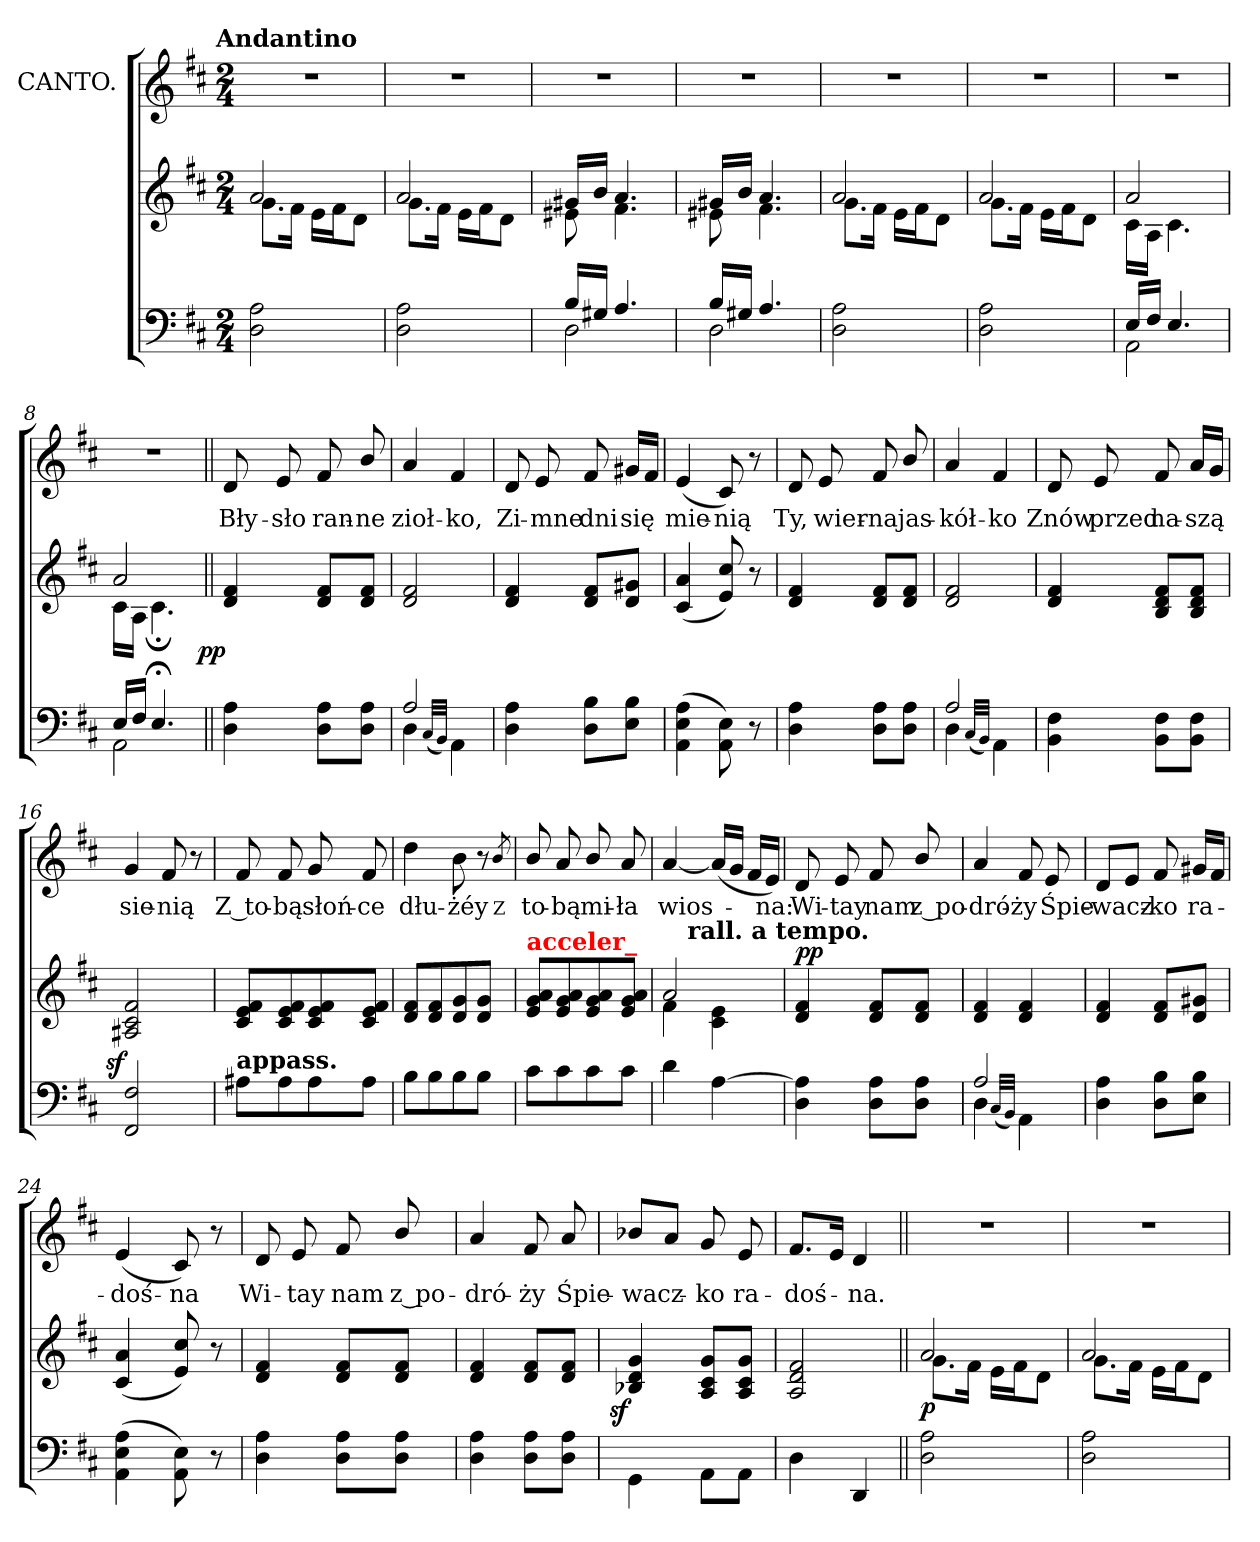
**kern	**kern	**dynam	**kern	**text
*part2	*part2	*part2	*part1	*part1
*staff3	*staff2	*staff2/3	*staff1	*staff1
*	*	*	*I"CANTO.	*
*clefF4	*clefG2	*	*clefG2	*
*k[f#c#]	*k[f#c#]	*	*k[f#c#]	*
*D:	*D:	*	*D:	*
!!LO:TX:omd:t=Andantino
*M2/4	*M2/4	*	*M2/4	*
*MM90	*MM90	*	*MM90	*
=1	=1	=1	=1	=1
*	*^	*	*	*
2A 2D	2a	8.gL	.	2rdd	.
.	.	16f#Jk	.	.	.
.	.	16eLL	.	.	.
.	.	16f#J	.	.	.
.	.	8dJ	.	.	.
=2	=2	=2	=2	=2	=2
2A 2D	2a	8.gL	.	2rdd	.
.	.	16f#Jk	.	.	.
.	.	16eLL	.	.	.
.	.	16f#J	.	.	.
.	.	8dJ	.	.	.
=3	=3	=3	=3	=3	=3
*^	*	*	*	*	*
16BLL	2D	16g#XLL	8e#X	.	2rdd	.
16G#XJJ	.	16bJJ	.	.	.	.
4.A	.	4.a	4.f#	.	.	.
=4	=4	=4	=4	=4	=4	=4
16BLL	2D	16g#XLL	8e#X	.	2rdd	.
16G#XJJ	.	16bJJ	.	.	.	.
4.A	.	4.a	4.f#	.	.	.
*v	*v	*	*	*	*	*
=5	=5	=5	=5	=5	=5
2A 2D	2a	8.gL	.	2rdd	.
.	.	16f#Jk	.	.	.
.	.	16eLL	.	.	.
.	.	16f#J	.	.	.
.	.	8dJ	.	.	.
=6	=6	=6	=6	=6	=6
2A 2D	2a	8.gL	.	2rdd	.
.	.	16f#Jk	.	.	.
.	.	16eLL	.	.	.
.	.	16f#J	.	.	.
.	.	8dJ	.	.	.
=7	=7	=7	=7	=7	=7
*^	*	*	*	*	*
16ELL	2AA	2a	16c#LL	.	2rdd	.
16F#JJ	.	.	16AJJ	.	.	.
4.E	.	.	4.c#	.	.	.
=8	=8	=8	=8	=8	=8	=8
16ELL	2AA	2a	16c#LL	.	2rdd	.
16F#JJ	.	.	16AJJ	.	.	.
4.E;	.	.	4.c#;<	.	.	.
*v	*v	*	*	*	*	*
=9||	=9||	=9||	=9||	=9||	=9||
!	!	!	!LO:DY:rj	!	!
*	*v	*v	*	*	*
4A 4D	4f# 4d	pp	8d	Bły-
.	.	.	8e	-sło
8A 8DL	8f# 8dL	.	8f#	ran-
8A 8DJ	8f# 8dJ	.	8b/	-ne
=10	=10	=10	=10	=10
*^	*	*	*	*
2A	4D	2f# 2d	.	4a	zioł-
.	(32qqC#/LLL	.	.	.	.
.	32qqBB/JJJ)	.	.	.	.
.	4AA	.	.	4f#	-ko,
*v	*v	*	*	*	*
=11	=11	=11	=11	=11
4A 4D	4f# 4d	.	8d	Zi-
.	.	.	8e	-mne
8B 8DL	8f# 8dL	.	8f#	dni
8B 8EJ	8g#X 8dJ	.	16g#XLL	się
.	.	.	16f#JJ	.
=12	=12	=12	=12	=12
(4A 4E 4AA	(4a 4c#	.	(4e	mie-
8E\ 8AA\)	8cc# 8e)	.	8c#)	-nią
8r	8r	.	8r	.
=13	=13	=13	=13	=13
4A 4D	4f# 4d	.	8d	Ty,
.	.	.	8e	wier-
8A 8DL	8f# 8dL	.	8f#	-na
8A 8DJ	8f# 8dJ	.	8b/	jas-
=14	=14	=14	=14	=14
*^	*	*	*	*
2A	4D	2f# 2d	.	4a	-kół-
.	(32qqC#/LLL	.	.	.	.
.	32qqBB/JJJ)	.	.	.	.
.	4AA	.	.	4f#	-ko
*v	*v	*	*	*	*
=15	=15	=15	=15	=15
4F# 4BB	4f# 4d	.	8d	Znów
.	.	.	8e	przed
8F# 8BBL	8f# 8d 8BL	.	8f#	na-
8F# 8BBJ	8f# 8d 8BJ	.	16aLL	-szą
.	.	.	16gJJ	.
=16	=16	=16	=16	=16
!	!	!LO:DY:rj	!	!
2F# 2FF#	2f# 2c# 2A#X	sf	4g	sie-
.	.	.	8f#	nią
.	.	.	8r	.
=17	=17	=17	=17	=17
!LO:TX:a:B:t=appass.	!	!	!	!
8A#XL	8f# 8e 8c#L	.	8f#	Z to-
8A#	8f# 8e 8c#	.	8f#	-bą
8A#	8f# 8e 8c#	.	8g	słoń-
8A#J	8f# 8e 8c#J	.	8f#	-ce
=18	=18	=18	=18	=18
8BL	8f# 8dL	.	4dd	dłu-
8B	8f# 8d	.	.	.
8B	8g 8d	.	8b	żéy
8BJ	8g 8dJ	.	8r	.
.	.	.	8qb	Z
=19	=19	=19	=19	=19
!	!LO:TX:a:B:color=red:t=acceler_	!	!	!
8c#L	8a 8g 8eL	.	8b/	to-
8c#	8a 8g 8e	.	8a	-bą
8c#	8a 8g 8e	.	8b/	mi-
8c#J	8a 8g 8eJ	.	8a	-ła
=20	=20	=20	=20	=20
*	*^	*	*	*
*	*	*^	*	*	*
4d	2a	4f#	8ryy	.	[4a	wios-
!	!	!	!LO:TX:a:B:t=rall. a tempo.	!	!	!
.	.	.	4.ryy	.	.	.
[4A	.	4e 4c#	.	.	(>16aLL]	.
.	.	.	.	.	16gJJ	.
.	.	.	.	.	16f#LL	.
.	.	.	.	.	16eJJ)	-na:
=21	=21	=21	=21	=21	=21	=21
!	!	!	!	!LO:DY:a	!	!
*	*v	*v	*v	*	*	*
4A] 4D	4f# 4d	pp	8d	Wi-
.	.	.	8e	-tay
8A 8DL	8f# 8dL	.	8f#	nam
8A 8DJ	8f# 8dJ	.	8b/	z po-
=22	=22	=22	=22	=22
*^	*	*	*	*
2A	4D	4f# 4d	.	4a	-dró-
.	(32qqC#/LLL	.	.	.	.
.	32qqBB/JJJ)	.	.	.	.
.	4AA	4f# 4d	.	8f#	-ży
.	.	.	.	8e	Śpie-
*v	*v	*	*	*	*
=23	=23	=23	=23	=23
4A 4D	4f# 4d	.	8dL	-wacz-
.	.	.	8eJ	.
8B 8DL	8f# 8dL	.	8f#	-ko
8B 8EJ	8g#X 8dJ	.	16g#XLL	ra-
.	.	.	16f#JJ	.
=24	=24	=24	=24	=24
(4A 4E 4AA	(>4a 4c#	.	(4e	doś-
8E\ 8AA\)	8cc# 8e)	.	8c#)	-na
8r	8r	.	8r	.
=25	=25	=25	=25	=25
4A 4D	4f# 4d	.	8d	Wi-
.	.	.	8e	tay
8A 8DL	8f# 8dL	.	8f#	nam
8A 8DJ	8f# 8dJ	.	8b/	z po-
=26	=26	=26	=26	=26
4A 4D	4f# 4d	.	4a	-dró-
8A 8DL	8f# 8dL	.	8f#	-ży
8A 8DJ	8f# 8dJ	.	8a	Śpie-
=27	=27	=27	=27	=27
!	!	!LO:DY:rj	!	!
4GG\	4g 4d 4B-X	sf	8b-XL	-wacz-
.	.	.	8aJ	.
8AA\L	8g/ 8c#/ 8A/L	.	8g	-ko
8AA\J	8g/ 8c#/ 8A/J	.	8e	ra-
=28	=28	=28	=28	=28
4D\	2f#/ 2d/ 2A/	.	8.f#L	-doś-
.	.	.	16eJk	.
4DD/	.	.	4d	-na.
=29||	=29||	=29||	=29||	=29||
*	*^	*	*	*
2A 2D	2a	8.gL	p	2rdd	.
.	.	16f#Jk	.	.	.
.	.	16eLL	.	.	.
.	.	16f#J	.	.	.
.	.	8dJ	.	.	.
=30	=30	=30	=30	=30	=30
2A 2D	2a	8.gL	.	2rdd	.
.	.	16f#Jk	.	.	.
.	.	16eLL	.	.	.
.	.	16f#J	.	.	.
.	.	8dJ	.	.	.
*	*v	*v	*	*	*
=	=	=	=	=
*-	*-	*-	*-	*-
